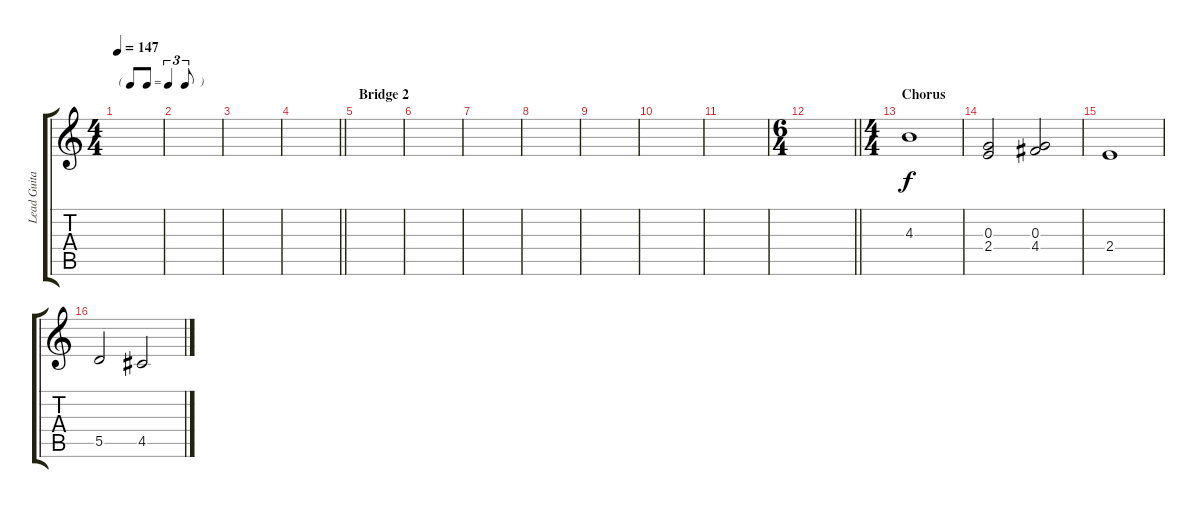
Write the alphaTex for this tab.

\track ("Lead Guitar I" "Lead Guita") {instrument distortionguitar}
\staff {score tabs}
\tuning (E4 B3 G3 D3 A2 D2) {hide}
\ts (4 4)
\tf triplet8th
\tempo 147
\clef g2
\ks c
|
|
|
\barLineRight lightlight
|
\section ("" "Bridge 2")
|
|
|
|
|
|
|
\ts (6 4)
\barLineRight lightlight
|
\ts (4 4)
\section ("" "Chorus")
4.3.1{volume 10} |
(0.3 2.4).2 (0.3 4.4).2 |
2.4.1 |
5.5.2 4.5.2
